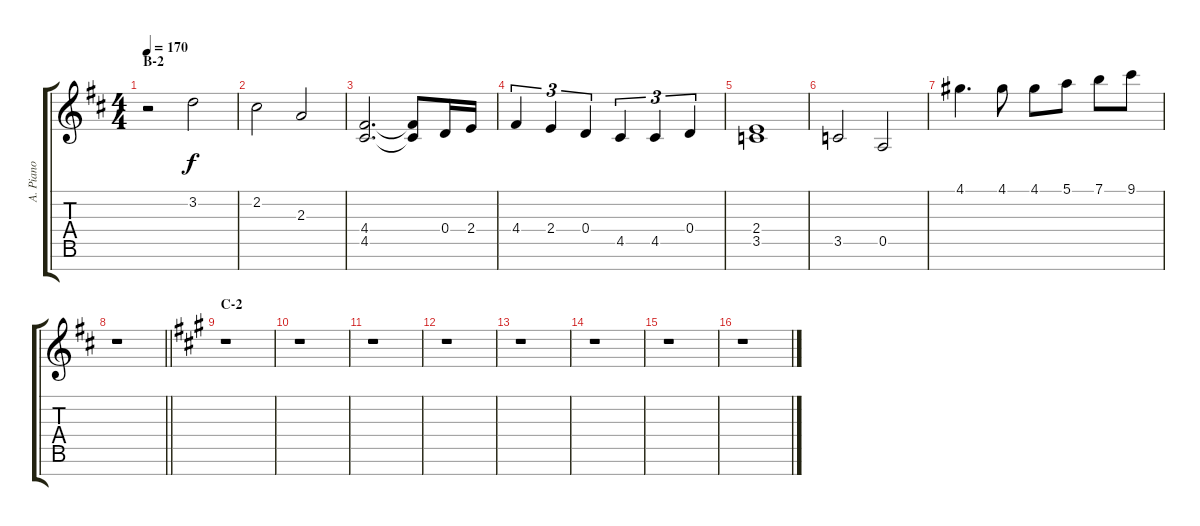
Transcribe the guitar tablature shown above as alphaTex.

\track ("A. Piano" "A. Piano") {instrument acousticgrandpiano}
\staff {score tabs}
\tuning (E5 B4 G4 D4 A3 E3 B2) {hide}
\ts (4 4)
\section ("" "B-2")
\tempo 170
\clef g2
\ks d
r.2{dy f} 3.2.2 |
2.2.2 2.3.2 |
(4.4 4.5).2{d} (4.4{t} 4.5{t}).8 0.4.16 2.4.16 |
4.4.4{tu (3 2)} 2.4.4{tu (3 2)} 0.4.4{tu (3 2)} 4.5.4{tu (3 2)} 4.5.4{tu (3 2)} 0.4.4{tu (3 2)} |
(2.4 3.5).1 |
3.5.2 0.5.2 |
4.1.4{d} 4.1.8 4.1.8 5.1.8 7.1.8 9.1.8 |
\barLineRight lightlight
r.1 |
\section ("" "C-2")
\ks a
r.1 |
r.1 |
r.1 |
r.1 |
r.1 |
r.1 |
r.1 |
r.1
